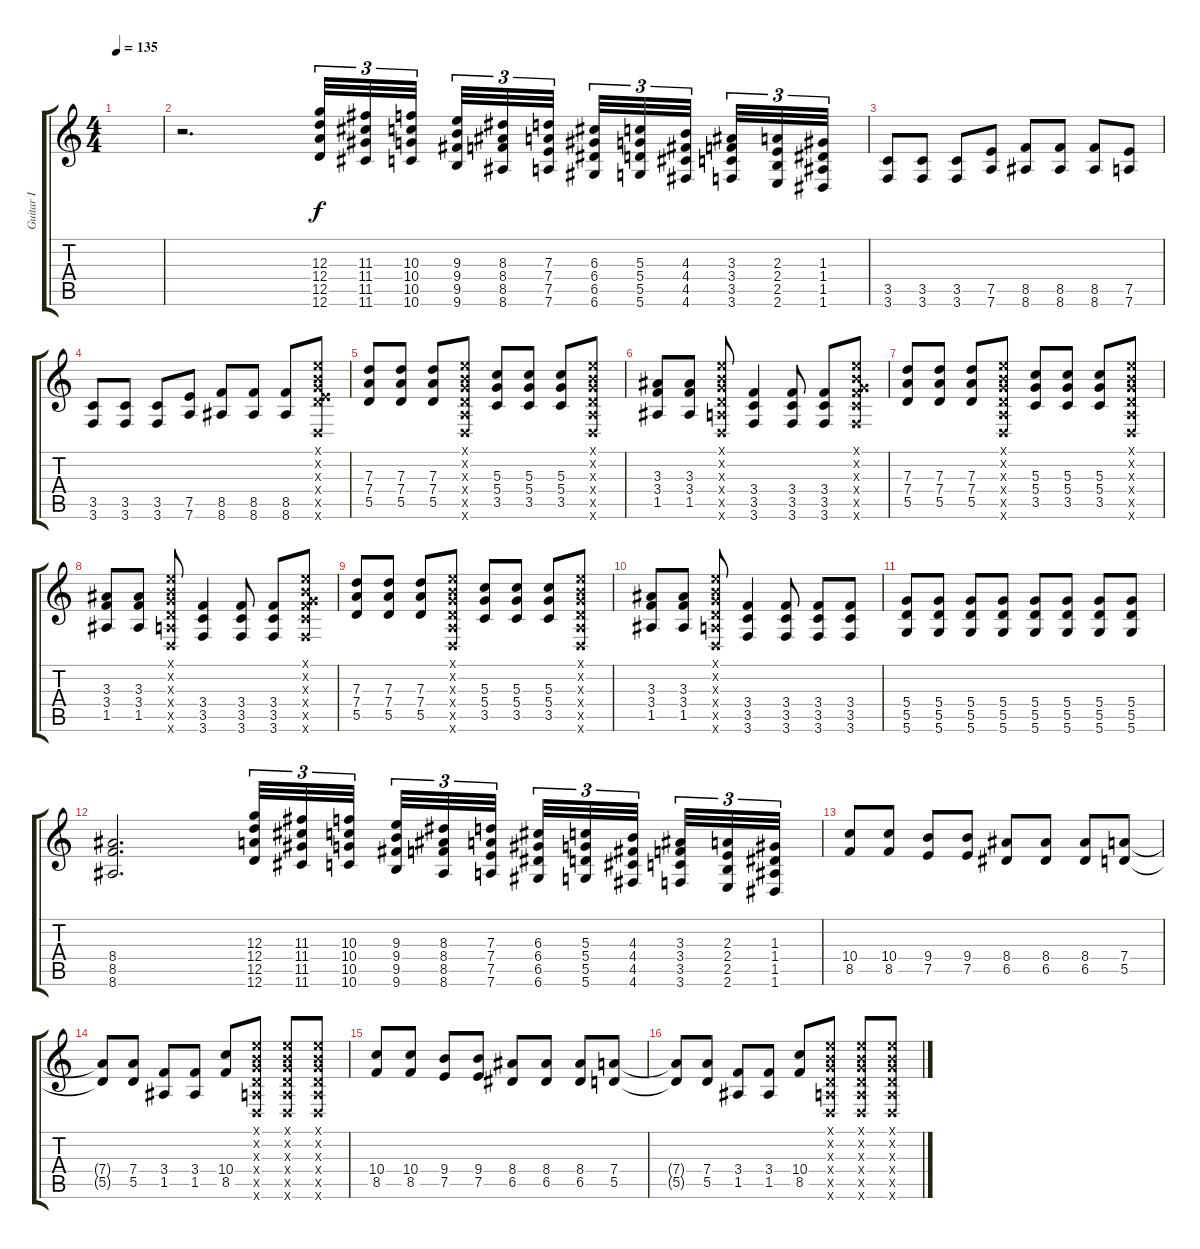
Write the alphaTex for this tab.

\track ("Guitar I" "Guitar I") {instrument distortionguitar}
\staff {score tabs}
\tuning (E4 B3 G3 D3 A2 D2) {hide}
\ts (4 4)
\tempo 135
\clef g2
\ks c
|
r.2{d} (12.3 12.4 12.5 12.6).32{tu (3 2)} (11.3 11.4 11.5 11.6).32{tu (3 2)} (10.3 10.4 10.5 10.6).32{tu (3 2) beam splitsecondary} (9.3 9.4 9.5 9.6).32{tu (3 2)} (8.3 8.4 8.5 8.6).32{tu (3 2)} (7.3 7.4 7.5 7.6).32{tu (3 2) beam splitsecondary} (6.3 6.4 6.5 6.6).32{tu (3 2)} (5.3 5.4 5.5 5.6).32{tu (3 2)} (4.3 4.4 4.5 4.6).32{tu (3 2) beam splitsecondary} (3.3 3.4 3.5 3.6).32{tu (3 2)} (2.3 2.4 2.5 2.6).32{tu (3 2)} (1.3 1.4 1.5 1.6).32{tu (3 2)} |
(3.5 3.6).8 (3.5 3.6).8 (3.5 3.6).8 (7.5 7.6).8 (8.5 8.6).8 (8.5 8.6).8 (8.5 8.6).8 (7.5 7.6).8 |
(3.5 3.6).8 (3.5 3.6).8 (3.5 3.6).8 (7.5 7.6).8 (8.5 8.6).8 (8.5 8.6).8 (8.5 8.6).8 (0.1{x} 0.2{x} 0.3{x} 0.4{x} 7.5{x} 0.6{x}).8 |
(7.3 7.4 5.5).8 (7.3 7.4 5.5).8 (7.3 7.4 5.5).8 (0.1{x} 0.2{x} 0.3{x} 0.4{x} 0.5{x} 0.6{x}).8 (5.3 5.4 3.5).8 (5.3 5.4 3.5).8 (5.3 5.4 3.5).8 (0.1{x} 0.2{x} 0.3{x} 0.4{x} 0.5{x} 0.6{x}).8 |
(3.3 3.4 1.5).8 (3.3 3.4 1.5).8 (0.1{x} 0.2{x} 0.3{x} 0.4{x} 0.5{x} 0.6{x}).8 (3.4 3.5 3.6).4 (3.4 3.5 3.6).8 (3.4 3.5 3.6).8 (0.1{x} 0.2{x} 0.3{x} 3.4{x} 3.5{x} 3.6{x}).8 |
(7.3 7.4 5.5).8 (7.3 7.4 5.5).8 (7.3 7.4 5.5).8 (0.1{x} 0.2{x} 0.3{x} 0.4{x} 0.5{x} 0.6{x}).8 (5.3 5.4 3.5).8 (5.3 5.4 3.5).8 (5.3 5.4 3.5).8 (0.1{x} 0.2{x} 0.3{x} 0.4{x} 0.5{x} 0.6{x}).8 |
(3.3 3.4 1.5).8 (3.3 3.4 1.5).8 (0.1{x} 0.2{x} 0.3{x} 0.4{x} 0.5{x} 0.6{x}).8 (3.4 3.5 3.6).4 (3.4 3.5 3.6).8 (3.4 3.5 3.6).8 (0.1{x} 0.2{x} 0.3{x} 3.4{x} 3.5{x} 3.6{x}).8 |
(7.3 7.4 5.5).8 (7.3 7.4 5.5).8 (7.3 7.4 5.5).8 (0.1{x} 0.2{x} 0.3{x} 0.4{x} 0.5{x} 0.6{x}).8 (5.3 5.4 3.5).8 (5.3 5.4 3.5).8 (5.3 5.4 3.5).8 (0.1{x} 0.2{x} 0.3{x} 0.4{x} 0.5{x} 0.6{x}).8 |
(3.3 3.4 1.5).8 (3.3 3.4 1.5).8 (0.1{x} 0.2{x} 0.3{x} 0.4{x} 0.5{x} 0.6{x}).8 (3.4 3.5 3.6).4 (3.4 3.5 3.6).8 (3.4 3.5 3.6).8 (3.4 3.5 3.6).8 |
(5.4 5.5 5.6).8 (5.4 5.5 5.6).8 (5.4 5.5 5.6).8 (5.4 5.5 5.6).8 (5.4 5.5 5.6).8 (5.4 5.5 5.6).8 (5.4 5.5 5.6).8 (5.4 5.5 5.6).8 |
(8.4 8.5 8.6).2{d} (12.3 12.4 12.5 12.6).32{tu (3 2)} (11.3 11.4 11.5 11.6).32{tu (3 2)} (10.3 10.4 10.5 10.6).32{tu (3 2) beam splitsecondary} (9.3 9.4 9.5 9.6).32{tu (3 2)} (8.3 8.4 8.5 8.6).32{tu (3 2)} (7.3 7.4 7.5 7.6).32{tu (3 2) beam splitsecondary} (6.3 6.4 6.5 6.6).32{tu (3 2)} (5.3 5.4 5.5 5.6).32{tu (3 2)} (4.3 4.4 4.5 4.6).32{tu (3 2) beam splitsecondary} (3.3 3.4 3.5 3.6).32{tu (3 2)} (2.3 2.4 2.5 2.6).32{tu (3 2)} (1.3 1.4 1.5 1.6).32{tu (3 2)} |
(10.4 8.5).8 (10.4 8.5).8 (9.4 7.5).8 (9.4 7.5).8 (8.4 6.5).8 (8.4 6.5).8 (8.4 6.5).8 (7.4 5.5).8 |
(7.4{t} 5.5{t}).8 (7.4 5.5).8 (3.4 1.5).8 (3.4 1.5).8 (10.4 8.5).8 (0.1{x} 0.2{x} 0.3{x} 0.4{x} 0.5{x} 0.6{x}).8 (0.1{x} 0.2{x} 0.3{x} 0.4{x} 0.5{x} 0.6{x}).8 (0.1{x} 0.2{x} 0.3{x} 0.4{x} 0.5{x} 0.6{x}).8 |
(10.4 8.5).8 (10.4 8.5).8 (9.4 7.5).8 (9.4 7.5).8 (8.4 6.5).8 (8.4 6.5).8 (8.4 6.5).8 (7.4 5.5).8 |
(7.4{t} 5.5{t}).8 (7.4 5.5).8 (3.4 1.5).8 (3.4 1.5).8 (10.4 8.5).8 (0.1{x} 0.2{x} 0.3{x} 0.4{x} 0.5{x} 0.6{x}).8 (0.1{x} 0.2{x} 0.3{x} 0.4{x} 0.5{x} 0.6{x}).8 (0.1{x} 0.2{x} 0.3{x} 0.4{x} 0.5{x} 0.6{x}).8
